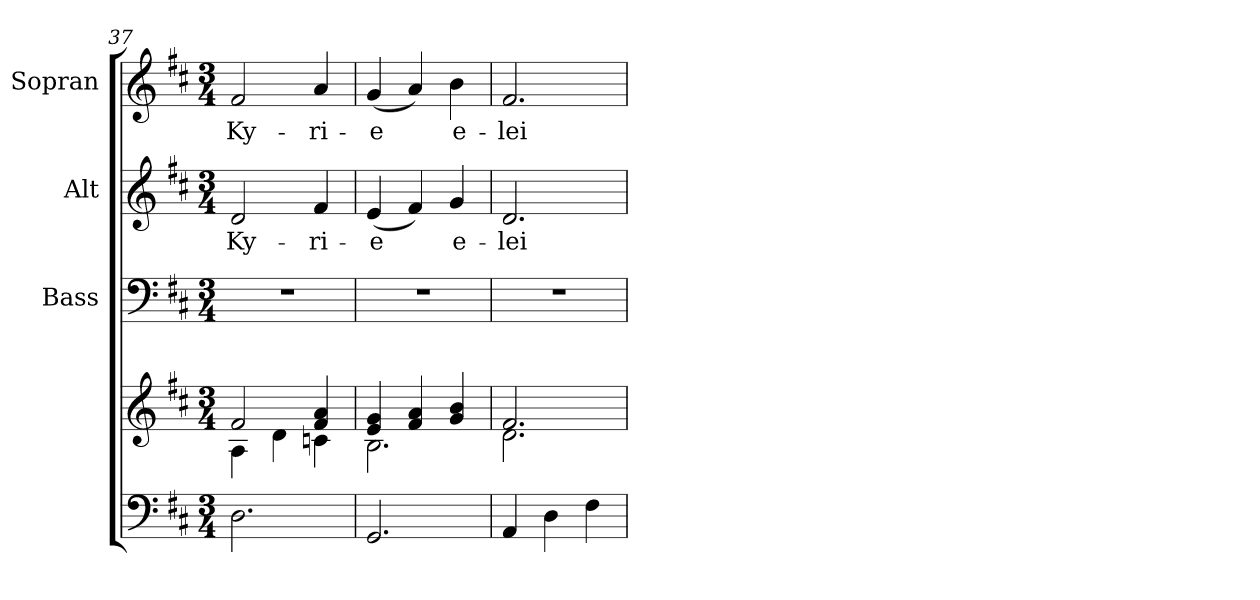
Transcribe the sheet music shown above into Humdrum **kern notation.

**kern	**kern	**kern	**kern	**text	**kern	**text
*part4	*part4	*part3	*part2	*part2	*part1	*part1
*staff5	*staff4	*staff3	*staff2	*staff2	*staff1	*staff1
*	*	*I"Bass	*I"Alt	*	*I"Sopran	*
*	*	*I'B.	*I'A.	*	*I'S.	*
*clefF4	*clefG2	*clefF4	*clefG2	*	*clefG2	*
*k[f#c#]	*k[f#c#]	*k[f#c#]	*k[f#c#]	*	*k[f#c#]	*
*D:	*D:	*D:	*D:	*	*D:	*
*M3/4	*M3/4	*M3/4	*M3/4	*	*M3/4	*
=37	=37	=37	=37	=37	=37	=37
*	*^	*	*	*	*	*
!	!	!	!	!	!LO:LY:b	!	!LO:LY:b
2.D\	2f#/	4A\	2.r	2d/	Ky-	2f#/	Ky-
.	.	4d\	.	.	.	.	.
!	!	!	!	!	!LO:LY:b	!	!LO:LY:b
.	4f#/ 4a/	4cn\	.	4f#/	-ri-	4a/	-ri-
!!LO:LB:g=z
=38	=38	=38	=38	=38	=38	=38	=38
!	!	!	!	!	!LO:LY:b	!	!LO:LY:b
2.GG/	4e/ 4g/	2.B\	2.r	(<4e/	-e	(<4g/	-e
.	4f#/ 4a/	.	.	4f#/)	.	4a/)	.
!	!	!	!	!	!LO:LY:b	!	!LO:LY:b
.	4g/ 4b/	.	.	4g/	e-	4b\	e-
=39	=39	=39	=39	=39	=39	=39	=39
!	!	!	!	!	!LO:LY:b	!	!LO:LY:b
4AA/	2.f#/	2.d\	2.r	2.d/	-lei-	2.f#/	-lei-
4D\	.	.	.	.	.	.	.
4F#\	.	.	.	.	.	.	.
*	*v	*v	*	*	*	*	*
=	=	=	=	=	=	=
*-	*-	*-	*-	*-	*-	*-
